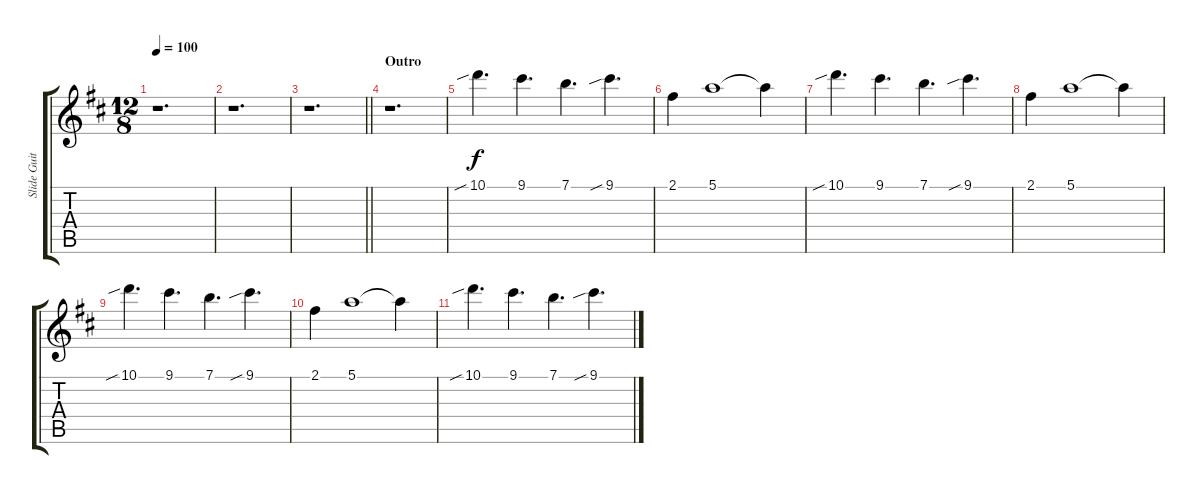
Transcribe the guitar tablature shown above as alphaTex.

\track ("Slide Guitar" "Slide Guit") {instrument electricguitarclean}
\staff {score tabs}
\tuning (E4 B3 G3 D3 A2 E2) {hide}
\ts (12 8)
\tempo 100
\clef g2
\ks d
r.1{d dy f} |
r.1{d} |
\barLineRight lightlight
r.1{d} |
\section ("" "Outro")
r.1{d} |
10.1{sib}.4{d} 9.1.4{d} 7.1.4{d} 9.1{sib}.4{d} |
2.1.4 5.1.1 5.1{t}.4 |
10.1{sib}.4{d} 9.1.4{d} 7.1.4{d} 9.1{sib}.4{d} |
2.1.4 5.1.1 5.1{t}.4 |
10.1{sib}.4{d} 9.1.4{d} 7.1.4{d} 9.1{sib}.4{d} |
2.1.4 5.1.1 5.1{t}.4 |
10.1{sib}.4{d} 9.1.4{d} 7.1.4{d} 9.1{sib}.4{d}
